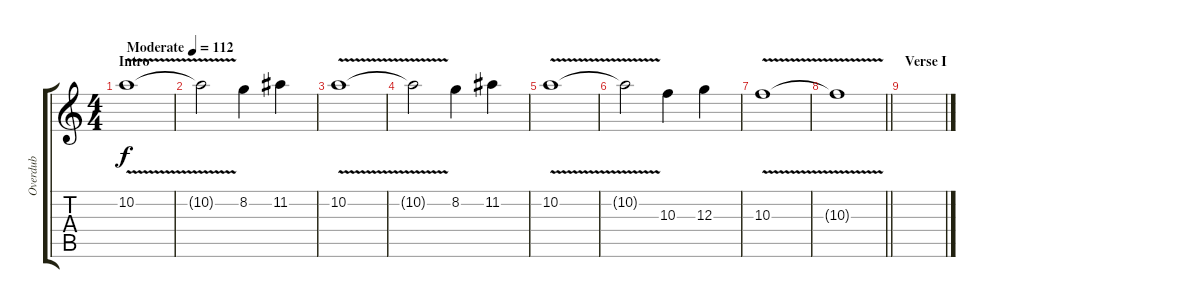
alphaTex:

\track ("Overdub" "Overdub") {instrument distortionguitar}
\staff {score tabs}
\tuning (E4 B3 G3 D3 A2 D2) {hide}
\ts (4 4)
\section ("" "Intro")
\tempo (112 "Moderate")
\clef g2
\ks c
10.2{v}.1{dy f instrument distortionguitar} |
10.2{t}.2 8.2.4 11.2.4 |
10.2{v}.1 |
10.2{t}.2 8.2.4 11.2.4 |
10.2{v}.1 |
10.2{t}.2 10.3.4 12.3.4 |
10.3{v}.1 |
\barLineRight lightlight
10.3{t}.1 |
\section ("" "Verse I")
